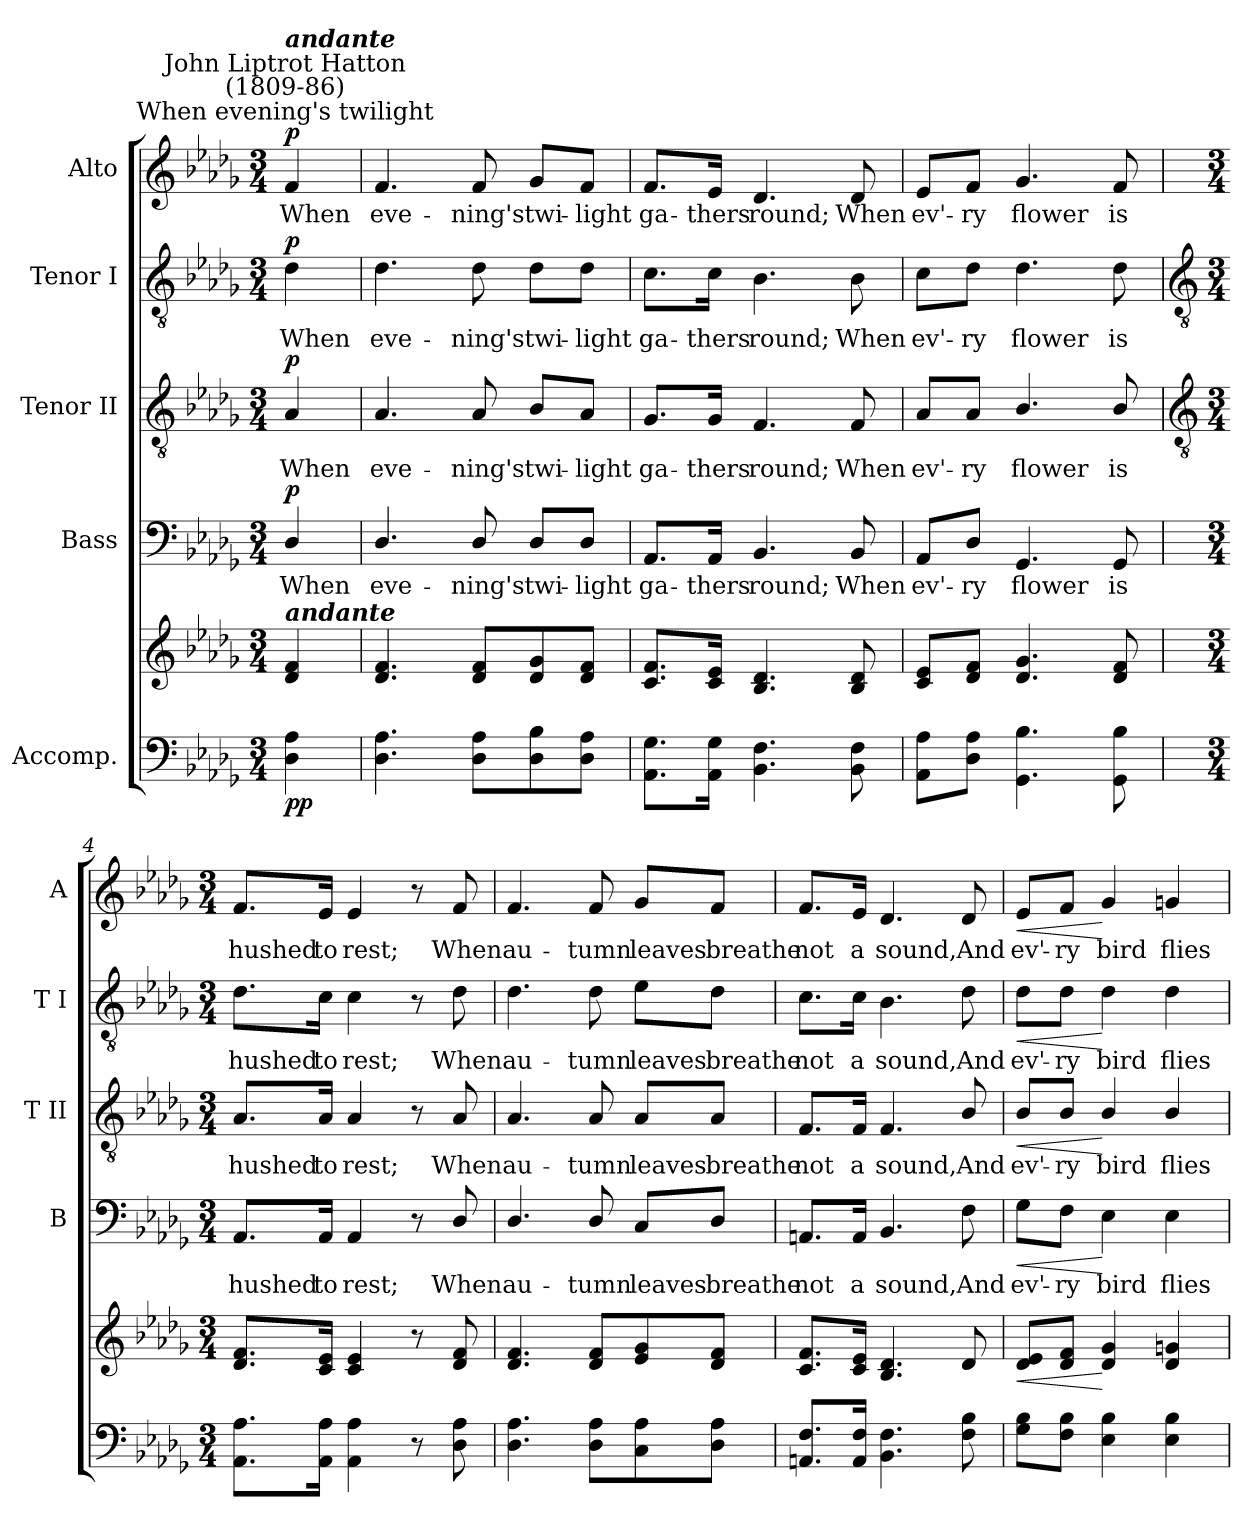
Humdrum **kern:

**kern	**kern	**dynam	**kern	**text	**dynam	**kern	**text	**dynam	**kern	**text	**dynam	**kern	**text	**dynam
*part5	*part5	*part5	*part4	*part4	*part4	*part3	*part3	*part3	*part2	*part2	*part2	*part1	*part1	*part1
*staff6	*staff5	*staff5/6	*staff4	*staff4	*staff4	*staff3	*staff3	*staff3	*staff2	*staff2	*staff2	*staff1	*staff1	*staff1
*I"Accomp.	*	*	*I"Bass	*	*	*I"Tenor II	*	*	*I"Tenor I	*	*	*I"Alto	*	*
*	*	*	*I'B	*	*	*I'T II	*	*	*I'T I	*	*	*I'A	*	*
*clefF4	*clefG2	*	*clefF4	*	*	*clefGv2	*	*	*clefGv2	*	*	*clefG2	*	*
*k[b-e-a-d-g-]	*k[b-e-a-d-g-]	*	*k[b-e-a-d-g-]	*	*	*k[b-e-a-d-g-]	*	*	*k[b-e-a-d-g-]	*	*	*k[b-e-a-d-g-]	*	*
*D-:	*D-:	*	*D-:	*	*	*D-:	*	*	*D-:	*	*	*D-:	*	*
*M3/4	*M3/4	*	*M3/4	*	*	*M3/4	*	*	*M3/4	*	*	*M3/4	*	*
*MM66	*MM66	*	*MM66	*	*	*MM66	*	*	*MM66	*	*	*MM66	*	*
=	=	=	=	=	=	=	=	=	=	=	=	=	=	=
!	!	!	!	!	!	!	!	!	!	!	!	!LO:TX:a:cj:t=When evening's twilight	!	!
!	!	!	!	!	!	!	!	!	!	!	!	!LO:TX:a:cj:t=John Liptrot Hatton\n(1809-86)	!	!
!	!	!	!	!	!	!	!	!	!	!	!	!LO:TX:a:Bi:t=andante	!	!
!	!LO:TX:a:Bi:t=andante	!	!	!	!	!	!	!	!	!	!	!	!	!
!	!	!LO:DY:b=2	!	!LO:LY:b	!	!	!LO:LY:b	!	!	!LO:LY:b	!	!	!LO:LY:b	!
!	!	!LO:DY:n=1:b	!	!	!LO:DY:b	!	!	!LO:DY:b	!	!	!LO:DY:b	!	!	!LO:DY:b
4D- 4A-	4d- 4f	p p	4D-/	When	p	4A-	When	p	4d-	When	p	4f	When	p
=1	=1	=1	=1	=1	=1	=1	=1	=1	=1	=1	=1	=1	=1	=1
!	!	!	!	!LO:LY:b	!	!	!LO:LY:b	!	!	!LO:LY:b	!	!	!LO:LY:b	!
4.D- 4.A-	4.d- 4.f	.	4.D-/	eve-	.	4.A-	eve-	.	4.d-	eve-	.	4.f	eve-	.
!	!	!	!	!LO:LY:b	!	!	!LO:LY:b	!	!	!LO:LY:b	!	!	!LO:LY:b	!
8D- 8A-L	8d- 8fL	.	8D-/	-ning's	.	8A-	-ning's	.	8d-	-ning's	.	8f	-ning's	.
!	!	!	!	!LO:LY:b	!	!	!LO:LY:b	!	!	!LO:LY:b	!	!	!LO:LY:b	!
8D- 8B-	8d- 8g-	.	8D-/L	twi-	.	8B-/L	twi-	.	8d-\L	twi-	.	8g-/L	twi-	.
!	!	!	!	!LO:LY:b	!	!	!LO:LY:b	!	!	!LO:LY:b	!	!	!LO:LY:b	!
8D- 8A-J	8d- 8fJ	.	8D-/J	-light	.	8A-/J	-light	.	8d-\J	-light	.	8f/J	-light	.
=2	=2	=2	=2	=2	=2	=2	=2	=2	=2	=2	=2	=2	=2	=2
!	!	!	!	!LO:LY:b	!	!	!LO:LY:b	!	!	!LO:LY:b	!	!	!LO:LY:b	!
8.AA- 8.G-L	8.c 8.fL	.	8.AA-/L	ga-	.	8.G-/L	ga-	.	8.c\L	ga-	.	8.f/L	ga-	.
!	!	!	!	!LO:LY:b	!	!	!LO:LY:b	!	!	!LO:LY:b	!	!	!LO:LY:b	!
16AA- 16G-J	16c 16e-J	.	16AA-/Jk	-thers	.	16G-/Jk	-thers	.	16c\Jk	-thers	.	16e-/Jk	-thers	.
!	!	!	!	!LO:LY:b	!	!	!LO:LY:b	!	!	!LO:LY:b	!	!	!LO:LY:b	!
4.BB- 4.F	4.B- 4.d-	.	4.BB-	round;	.	4.F	round;	.	4.B-	round;	.	4.d-	round;	.
!	!	!	!	!LO:LY:b	!	!	!LO:LY:b	!	!	!LO:LY:b	!	!	!LO:LY:b	!
8BB- 8F	8B- 8d-	.	8BB-	When	.	8F	When	.	8B-	When	.	8d-	When	.
=3	=3	=3	=3	=3	=3	=3	=3	=3	=3	=3	=3	=3	=3	=3
!	!	!	!	!LO:LY:b	!	!	!LO:LY:b	!	!	!LO:LY:b	!	!	!LO:LY:b	!
8AA- 8A-L	8c 8e-L	.	8AA-/L	ev'-	.	8A-/L	ev'-	.	8c\L	ev'-	.	8e-/L	ev'-	.
!	!	!	!	!LO:LY:b	!	!	!LO:LY:b	!	!	!LO:LY:b	!	!	!LO:LY:b	!
8D- 8A-J	8d- 8fJ	.	8D-/J	-ry	.	8A-/J	-ry	.	8d-\J	-ry	.	8f/J	-ry	.
!	!	!	!	!LO:LY:b	!	!	!LO:LY:b	!	!	!LO:LY:b	!	!	!LO:LY:b	!
4.GG- 4.B-	4.d- 4.g-	.	4.GG-	flower	.	4.B-/	flower	.	4.d-	flower	.	4.g-	flower	.
!	!	!	!	!LO:LY:b	!	!	!LO:LY:b	!	!	!LO:LY:b	!	!	!LO:LY:b	!
8GG- 8B-	8d- 8f	.	8GG-	is	.	8B-/	is	.	8d-	is	.	8f	is	.
!!LO:LB:g=z
=4	=4	=4	=4	=4	=4	=4	=4	=4	=4	=4	=4	=4	=4	=4
*	*	*	*	*	*	*clefGv2	*	*	*clefGv2	*	*	*	*	*
*M3/4	*M3/4	*	*M3/4	*	*	*M3/4	*	*	*M3/4	*	*	*M3/4	*	*
!	!	!	!	!LO:LY:b	!	!	!LO:LY:b	!	!	!LO:LY:b	!	!	!LO:LY:b	!
8.AA- 8.A-L	8.d- 8.fL	.	8.AA-/L	hushed	.	8.A-/L	hushed	.	8.d-\L	hushed	.	8.f/L	hushed	.
!	!	!	!	!LO:LY:b	!	!	!LO:LY:b	!	!	!LO:LY:b	!	!	!LO:LY:b	!
16AA- 16A-J	16c 16e-J	.	16AA-/Jk	to	.	16A-/Jk	to	.	16c\Jk	to	.	16e-/Jk	to	.
!	!	!	!	!LO:LY:b	!	!	!LO:LY:b	!	!	!LO:LY:b	!	!	!LO:LY:b	!
4AA- 4A-	4c 4e-	.	4AA-	rest;	.	4A-	rest;	.	4c	rest;	.	4e-	rest;	.
8r	8r	.	8r	.	.	8r	.	.	8r	.	.	8r	.	.
!	!	!	!	!LO:LY:b	!	!	!LO:LY:b	!	!	!LO:LY:b	!	!	!LO:LY:b	!
8D- 8A-	8d- 8f	.	8D-/	When	.	8A-	When	.	8d-	When	.	8f	When	.
=5	=5	=5	=5	=5	=5	=5	=5	=5	=5	=5	=5	=5	=5	=5
!	!	!	!	!LO:LY:b	!	!	!LO:LY:b	!	!	!LO:LY:b	!	!	!LO:LY:b	!
4.D- 4.A-	4.d- 4.f	.	4.D-/	au-	.	4.A-	au-	.	4.d-	au-	.	4.f	au-	.
!	!	!	!	!LO:LY:b	!	!	!LO:LY:b	!	!	!LO:LY:b	!	!	!LO:LY:b	!
8D- 8A-L	8d- 8fL	.	8D-/	-tumn	.	8A-	-tumn	.	8d-	-tumn	.	8f	-tumn	.
!	!	!	!	!LO:LY:b	!	!	!LO:LY:b	!	!	!LO:LY:b	!	!	!LO:LY:b	!
8C 8A-	8e- 8g-	.	8C/L	leaves	.	8A-/L	leaves	.	8e-\L	leaves	.	8g-/L	leaves	.
!	!	!	!	!LO:LY:b	!	!	!LO:LY:b	!	!	!LO:LY:b	!	!	!LO:LY:b	!
8D- 8A-J	8d- 8fJ	.	8D-/J	breathe	.	8A-/J	breathe	.	8d-\J	breathe	.	8f/J	breathe	.
=6	=6	=6	=6	=6	=6	=6	=6	=6	=6	=6	=6	=6	=6	=6
!	!	!	!	!LO:LY:b	!	!	!LO:LY:b	!	!	!LO:LY:b	!	!	!LO:LY:b	!
8.AAn 8.FL	8.c 8.fL	.	8.AAn/L	not	.	8.F/L	not	.	8.c\L	not	.	8.f/L	not	.
!	!	!	!	!LO:LY:b	!	!	!LO:LY:b	!	!	!LO:LY:b	!	!	!LO:LY:b	!
16AA/ 16F/J	16c/ 16e-/J	.	16AA/Jk	a	.	16F/Jk	a	.	16c\Jk	a	.	16e-/Jk	a	.
!	!	!	!	!LO:LY:b	!	!	!LO:LY:b	!	!	!LO:LY:b	!	!	!LO:LY:b	!
4.BB- 4.F	4.B- 4.d-	.	4.BB-	sound,	.	4.F	sound,	.	4.B-	sound,	.	4.d-	sound,	.
!	!	!	!	!LO:LY:b	!	!	!LO:LY:b	!	!	!LO:LY:b	!	!	!LO:LY:b	!
8F 8B-	8d-	.	8F	And	.	8B-/	And	.	8d-	And	.	8d-	And	.
=7	=7	=7	=7	=7	=7	=7	=7	=7	=7	=7	=7	=7	=7	=7
!	!	!LO:HP:b	!	!LO:LY:b	!LO:HP:b	!	!LO:LY:b	!LO:HP:b	!	!LO:LY:b	!LO:HP:b	!	!LO:LY:b	!LO:HP:b
8G- 8B-L	8d- 8e-L	<	8G-\L	ev'-	<	8B-/L	ev'-	<	8d-\L	ev'-	<	8e-/L	ev'-	<
!	!	!	!	!LO:LY:b	!	!	!LO:LY:b	!	!	!LO:LY:b	!	!	!LO:LY:b	!
8F 8B-J	8d- 8fJ	.	8F\J	-ry	.	8B-/J	-ry	.	8d-\J	-ry	.	8f/J	-ry	.
!	!	!	!	!LO:LY:b	!	!	!LO:LY:b	!	!	!LO:LY:b	!	!	!LO:LY:b	!
4E- 4B-	4d- 4g-	[	4E-	bird	[	4B-/	bird	[	4d-	bird	[	4g-	bird	[
!	!	!	!	!LO:LY:b	!	!	!LO:LY:b	!	!	!LO:LY:b	!	!	!LO:LY:b	!
4E- 4B-	4d- 4gn	.	4E-	flies	.	4B-/	flies	.	4d-	flies	.	4gn	flies	.
=	=	=	=	=	=	=	=	=	=	=	=	=	=	=
*-	*-	*-	*-	*-	*-	*-	*-	*-	*-	*-	*-	*-	*-	*-
